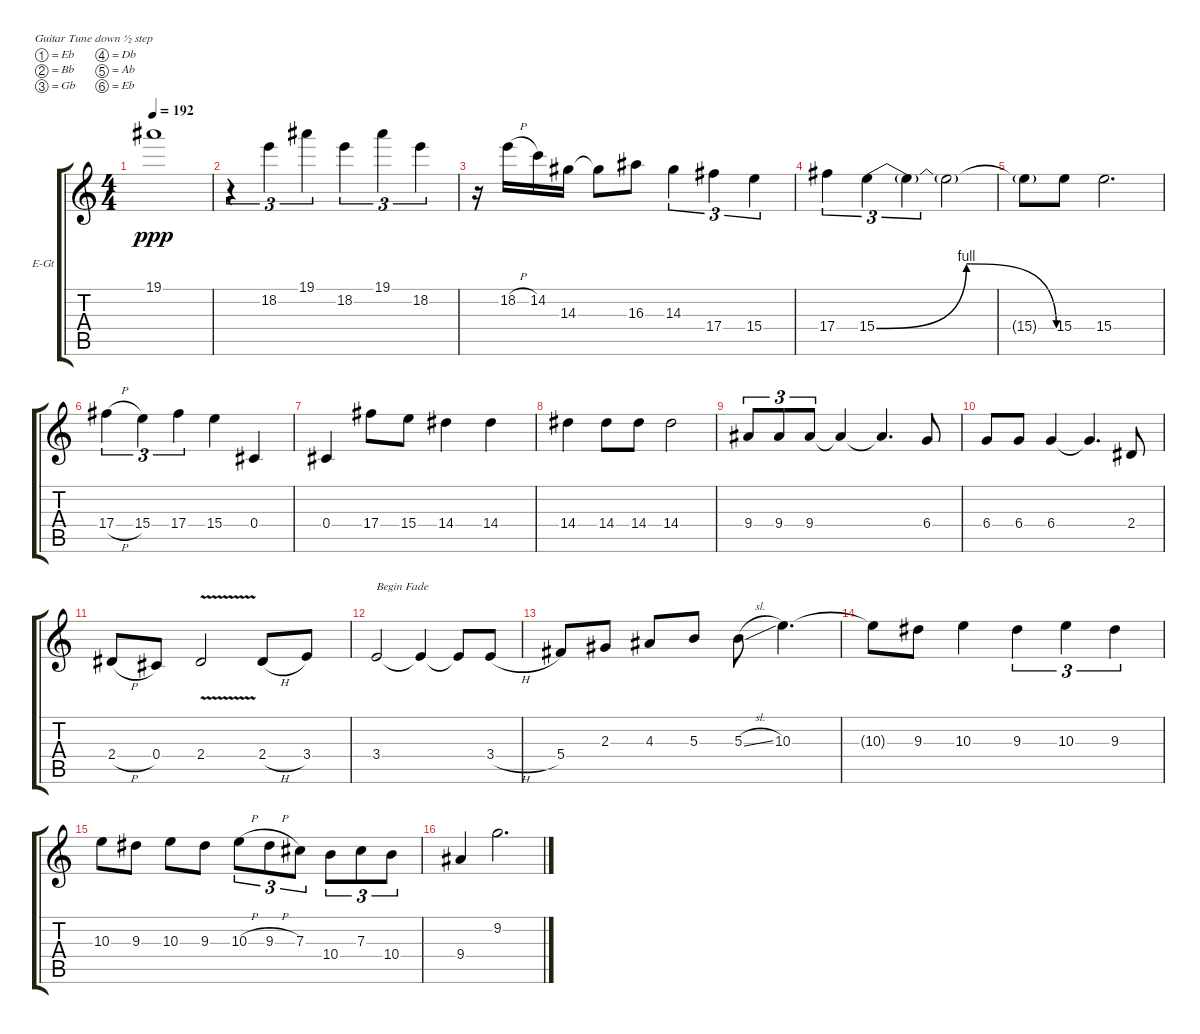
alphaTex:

\bracketExtendMode groupsimilarinstruments
\firstSystemTrackNameOrientation horizontal
\otherSystemsTrackNameOrientation horizontal
\track ("Guitar Solo" "E-Gt") {instrument acousticgrandpiano}
\staff {score tabs}
\tuning (Eb4 Bb3 Gb3 Db3 Ab2 Eb2)
\displaytranspose 12
\ts (4 4)
\tempo 192
\clef g2
\ks c
19.1.1{dy ppp} |
r.4{tu (3 2)} 18.2.4{tu (3 2)} 19.1.4{tu (3 2)} 18.2.4{tu (3 2)} 19.1.4{tu (3 2)} 18.2.4{tu (3 2)} |
r.16 18.2{h}.16 14.2.16 14.3.16 14.3{t}.8 16.3.8 14.3.4{tu (3 2)} 17.4.4{tu (3 2)} 15.4.4{tu (3 2)} |
17.4.4{tu (3 2)} 15.4{be (bendrelease 0 0 30 4 30 4 60 0)}.4{tu (3 2)} 15.4{t}.4{tu (3 2)} 15.4{t}.2 |
15.4{t}.8 15.4.8 15.4.2{d} |
17.4{h}.4{tu (3 2)} 15.4.4{tu (3 2)} 17.4.4{tu (3 2)} 15.4.4 0.4.4 |
0.4.4 17.4.8 15.4.8 14.4.4 14.4.4 |
14.4.4 14.4.8 14.4.8 14.4.2 |
9.4.8{tu (3 2)} 9.4.8{tu (3 2)} 9.4.8{tu (3 2)} 9.4{t}.4 9.4{t}.4{d} 6.4.8 |
6.4.8 6.4.8 6.4.4 6.4{t}.4{d} 2.4.8 |
2.4{h}.8 0.4.8 2.4{v}.2 2.4{h}.8 3.4.8 |
3.4.2{txt "Begin Fade"} 3.4{t}.4 3.4{t}.8 3.4{h}.8 |
5.4.8 2.3.8 4.3.8 5.3.8 5.3{sl}.8 10.3.4{d} |
10.3{t}.8 9.3.8 10.3.4 9.3.4{tu (3 2)} 10.3.4{tu (3 2)} 9.3.4{tu (3 2)} |
10.3.8 9.3.8 10.3.8 9.3.8 10.3{h}.8{tu (3 2)} 9.3{h}.8{tu (3 2)} 7.3.8{tu (3 2)} 10.4.8{tu (3 2)} 7.3.8{tu (3 2)} 10.4.8{tu (3 2)} |
9.4.4 9.2.2{d}
